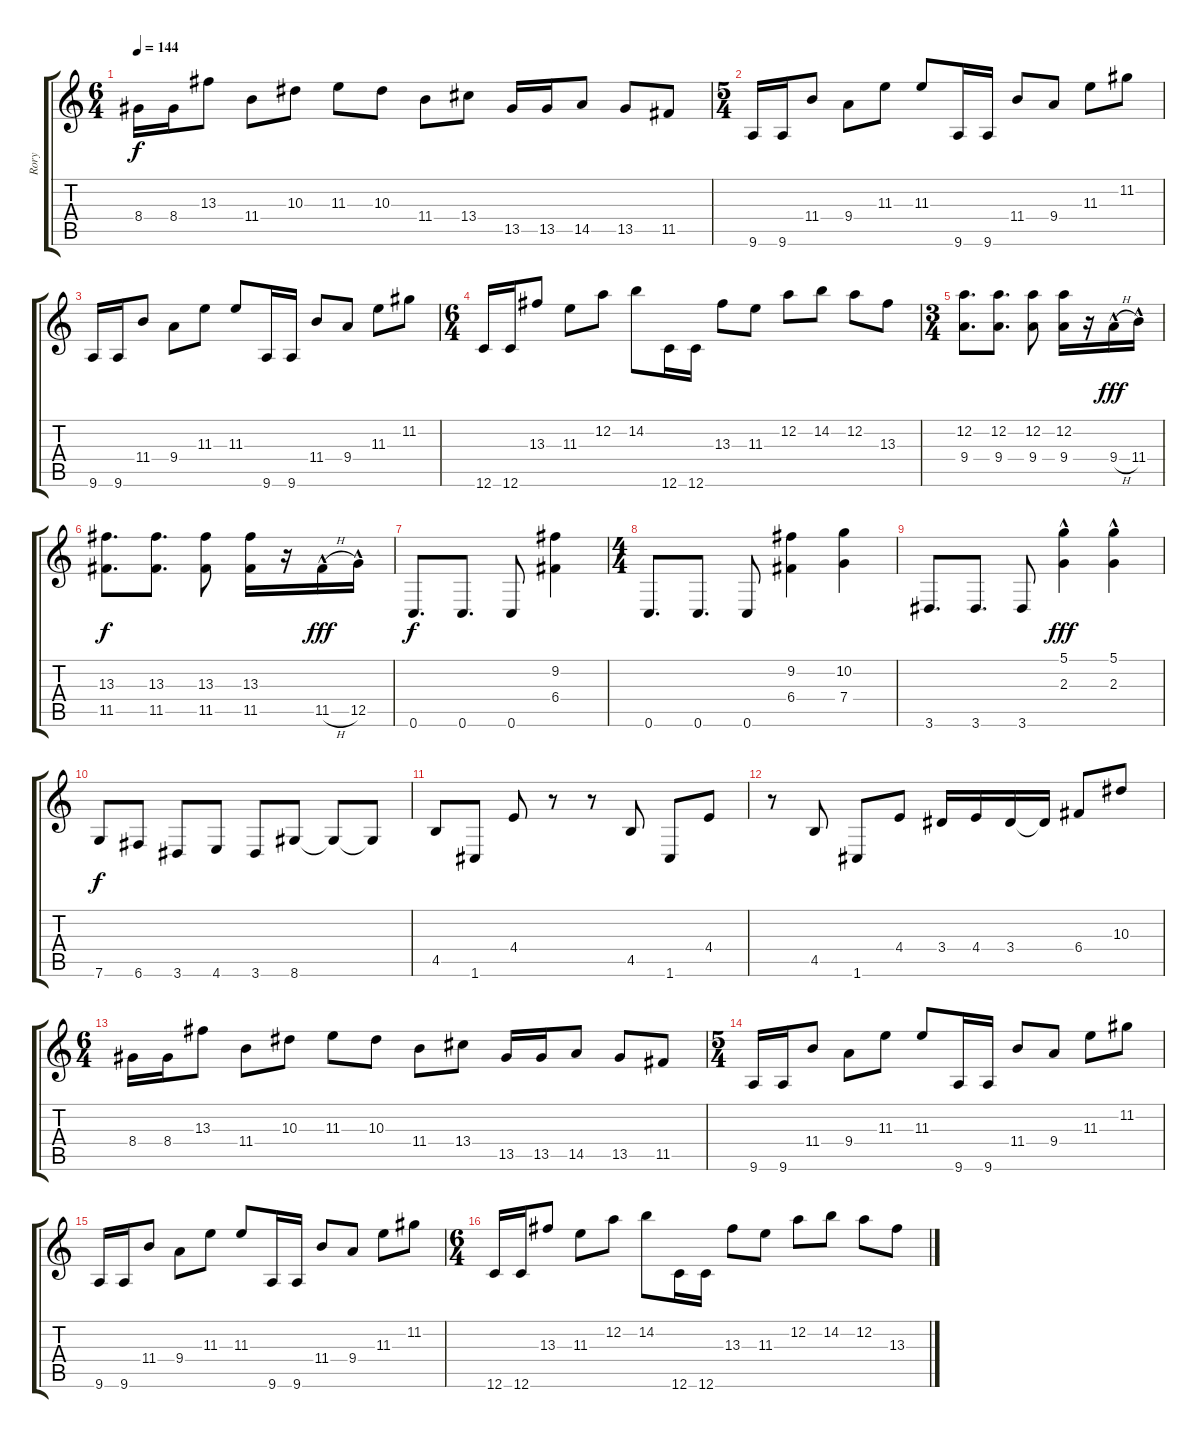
\track ("Rory" "Rory") {instrument overdrivenguitar}
\staff {score tabs}
\tuning (D4 A3 F3 C3 G2 C2) {hide}
\ts (6 4)
\tempo 144
\clef g2
\ks c
8.4.16{dy f} 8.4.16 13.3.8 11.4.8 10.3.8 11.3.8 10.3.8 11.4.8 13.4.8 13.5.16 13.5.16 14.5.8 13.5.8 11.5.8 |
\ts (5 4)
9.6.16 9.6.16 11.4.8 9.4.8 11.3.8 11.3.8 9.6.16 9.6.16 11.4.8 9.4.8 11.3.8 11.2.8 |
9.6.16 9.6.16 11.4.8 9.4.8 11.3.8 11.3.8 9.6.16 9.6.16 11.4.8 9.4.8 11.3.8 11.2.8 |
\ts (6 4)
12.6.16 12.6.16 13.3.8 11.3.8 12.2.8 14.2.8 12.6.16 12.6.16 13.3.8 11.3.8 12.2.8 14.2.8 12.2.8 13.3.8 |
\ts (3 4)
(12.2 9.4).8{d} (12.2 9.4).8{d} (12.2 9.4).8 (12.2 9.4).16 r.16 9.4{h hac}.16{dy fff} 11.4{hac}.16 |
(13.3 11.5).8{d dy f} (13.3 11.5).8{d} (13.3 11.5).8 (13.3 11.5).16 r.16 11.5{h hac}.16{dy fff} 12.5{hac}.16 |
0.6.8{d dy f} 0.6.8{d} 0.6.8 (9.2 6.4).4 |
\ts (4 4)
0.6.8{d} 0.6.8{d} 0.6.8 (9.2 6.4).4 (10.2 7.4).4 |
3.6.8{d} 3.6.8{d} 3.6.8 (5.1{hac} 2.3{hac}).4{dy fff} (5.1{hac} 2.3{hac}).4 |
7.6.8{dy f} 6.6.8 3.6.8 4.6.8 3.6.8 8.6.8 8.6{t}.8 8.6{t}.8 |
4.5.8 1.6.8 4.4.8 r.8 r.8 4.5.8 1.6.8 4.4.8 |
r.8 4.5.8 1.6.8 4.4.8 3.4.16 4.4.16 3.4.16 3.4{t}.16 6.4.8 10.3.8 |
\ts (6 4)
8.4.16 8.4.16 13.3.8 11.4.8 10.3.8 11.3.8 10.3.8 11.4.8 13.4.8 13.5.16 13.5.16 14.5.8 13.5.8 11.5.8 |
\ts (5 4)
9.6.16 9.6.16 11.4.8 9.4.8 11.3.8 11.3.8 9.6.16 9.6.16 11.4.8 9.4.8 11.3.8 11.2.8 |
9.6.16 9.6.16 11.4.8 9.4.8 11.3.8 11.3.8 9.6.16 9.6.16 11.4.8 9.4.8 11.3.8 11.2.8 |
\ts (6 4)
12.6.16 12.6.16 13.3.8 11.3.8 12.2.8 14.2.8 12.6.16 12.6.16 13.3.8 11.3.8 12.2.8 14.2.8 12.2.8 13.3.8
